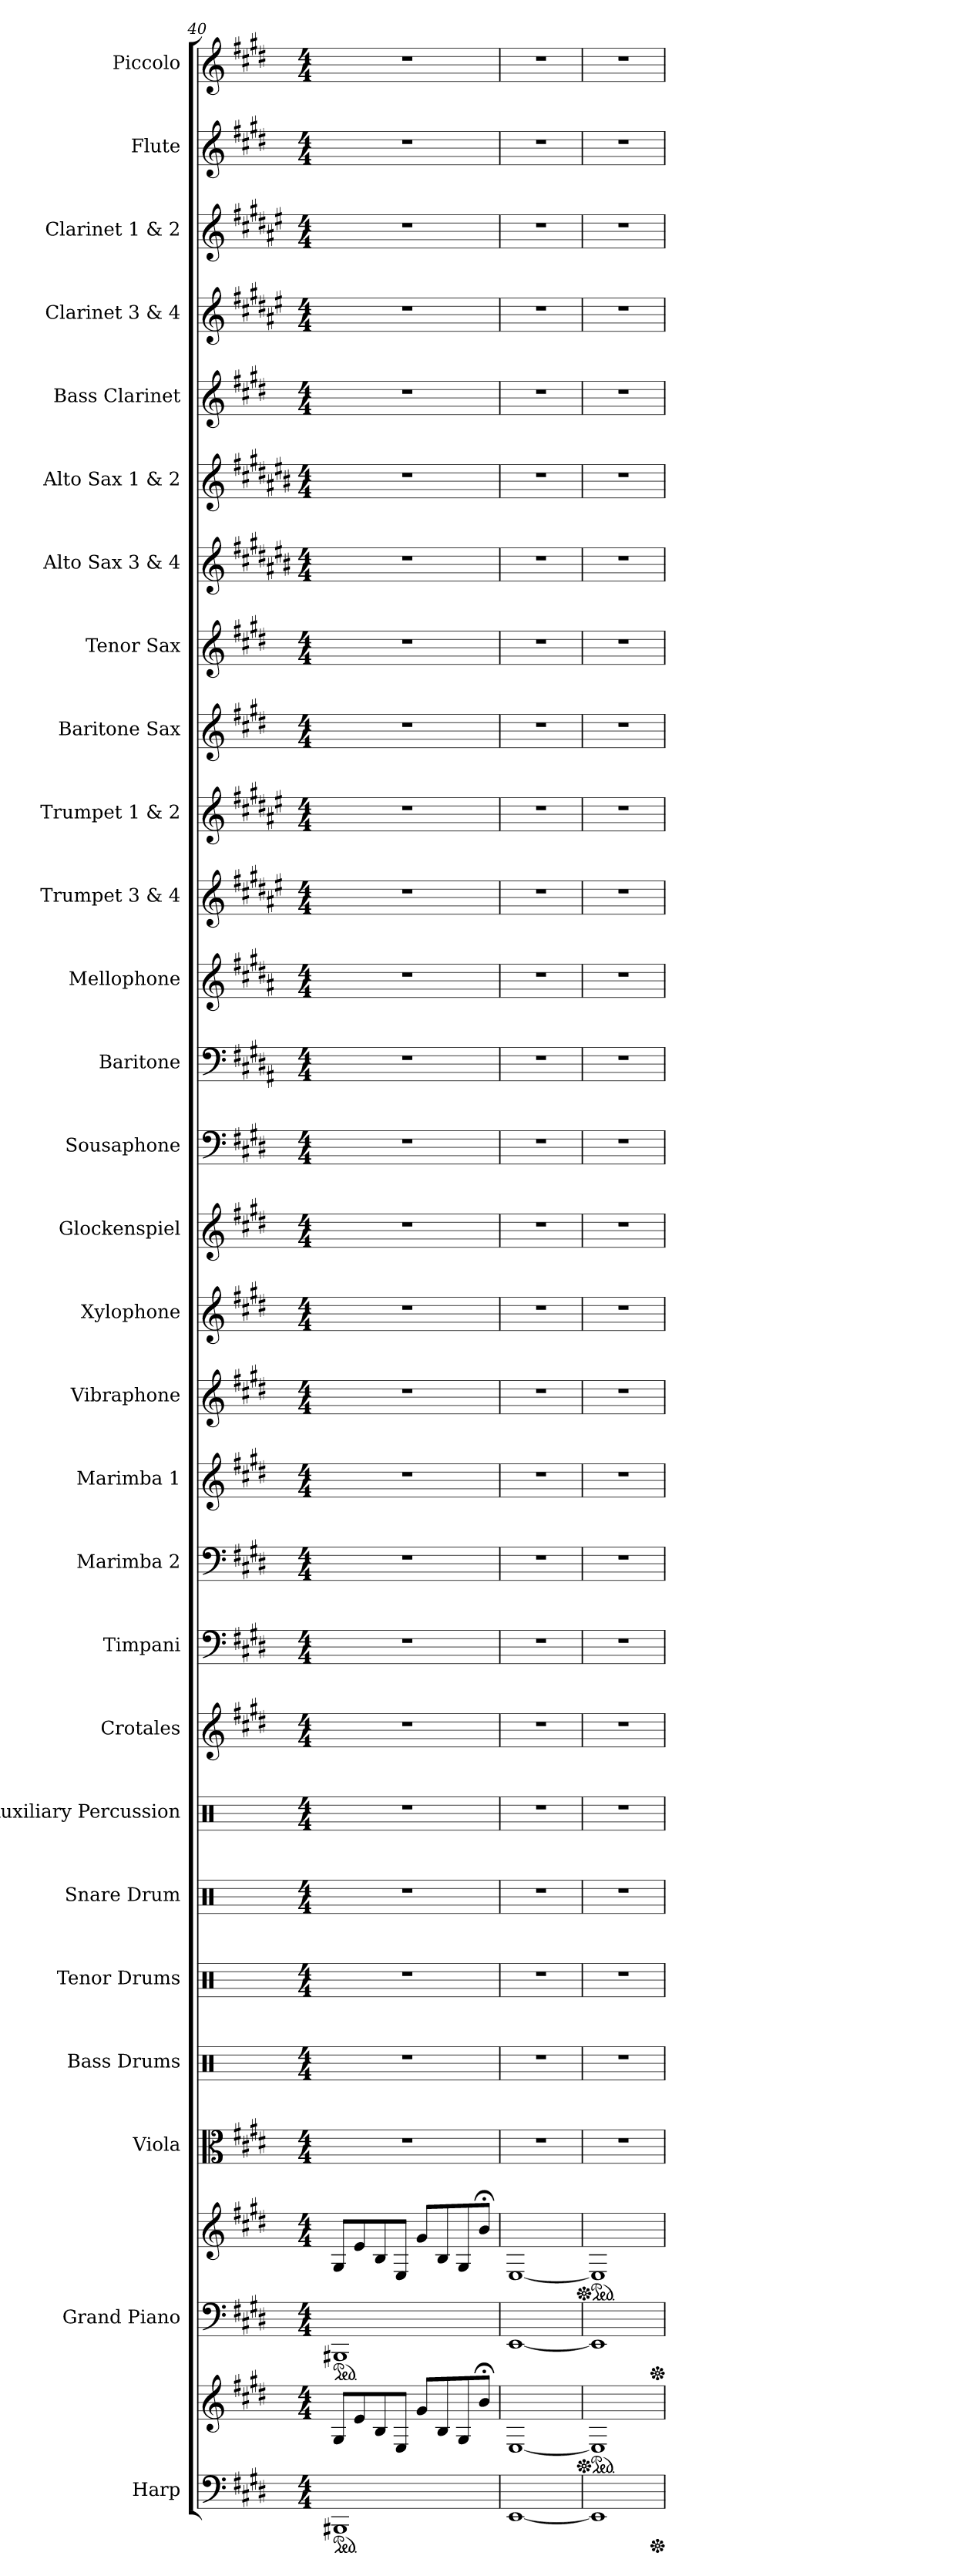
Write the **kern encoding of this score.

**kern	**kern	**kern	**kern	**kern	**kern	**kern	**kern	**kern	**kern	**kern	**kern	**kern	**kern	**kern	**kern	**kern	**kern	**kern	**kern	**kern	**kern	**kern	**kern	**kern	**kern	**kern	**kern	**kern	**kern
*part28	*part28	*part27	*part27	*part26	*part25	*part24	*part23	*part22	*part21	*part20	*part19	*part18	*part17	*part16	*part15	*part14	*part13	*part12	*part11	*part10	*part9	*part8	*part7	*part6	*part5	*part4	*part3	*part2	*part1
*staff30	*staff29	*staff28	*staff27	*staff26	*staff25	*staff24	*staff23	*staff22	*staff21	*staff20	*staff19	*staff18	*staff17	*staff16	*staff15	*staff14	*staff13	*staff12	*staff11	*staff10	*staff9	*staff8	*staff7	*staff6	*staff5	*staff4	*staff3	*staff2	*staff1
*I"Harp	*	*I"Grand Piano	*	*I"Viola	*I"Bass Drums	*I"Tenor Drums	*I"Snare Drum	*I"Auxiliary Percussion	*I"Crotales	*I"Timpani	*I"Marimba 2	*I"Marimba 1	*I"Vibraphone	*I"Xylophone	*I"Glockenspiel	*I"Sousaphone	*I"Baritone	*I"Mellophone	*I"Trumpet 3 &amp; 4	*I"Trumpet 1 &amp; 2	*I"Baritone Sax	*I"Tenor Sax	*I"Alto Sax 3 &amp; 4	*I"Alto Sax 1 &amp; 2	*I"Bass Clarinet	*I"Clarinet 3 &amp; 4	*I"Clarinet 1 &amp; 2	*I"Flute	*I"Piccolo
*I'Hrp.	*	*I'Pno.	*	*I'Vla.	*I'B.D.	*I'T.D.	*I'S.D.	*I'Aux. Perc.	*I'Cro.	*I'Timp.	*I'Mrm. 2	*I'Mrm. 1	*I'Vib.	*I'Xyl.	*I'Glk.	*	*I'Bar.	*I'Mph.	*I'Tpt. 3&amp;4	*I'Tpt. 1&amp;2	*I'Bari. Sax.	*I'T. Sax.	*I'A. Sax. 3&amp;4	*I'A. Sax. 1&amp;2	*I'B. Cl.	*I'Cl. 3&amp;4	*I'Cl. 1&amp;2	*I'Fl.	*I'Picc.
*clefF4	*clefG2	*clefF4	*clefG2	*clefC3	*clefX	*clefX	*clefX	*clefX	*clefG2	*clefF4	*clefF4	*clefG2	*clefG2	*clefG2	*clefG2	*clefF4	*clefF4	*clefG2	*clefG2	*clefG2	*clefG2	*clefG2	*clefG2	*clefG2	*clefG2	*clefG2	*clefG2	*clefG2	*clefG2
*	*	*	*	*	*	*	*	*	*ITrd-14c-24	*	*	*	*	*ITrd-7c-12	*ITrd-14c-24	*	*ITrd4c7	*ITrd4c7	*ITrd1c2	*ITrd1c2	*ITrd12c21	*ITrd8c14	*ITrd5c9	*ITrd5c9	*ITrd8c14	*ITrd1c2	*ITrd1c2	*	*ITrd-7c-12
*k[f#c#g#d#]	*k[f#c#g#d#]	*k[f#c#g#d#]	*k[f#c#g#d#]	*k[f#c#g#d#]	*k[]	*k[]	*k[]	*k[]	*k[f#c#g#d#]	*k[f#c#g#d#]	*k[f#c#g#d#]	*k[f#c#g#d#]	*k[f#c#g#d#]	*k[f#c#g#d#]	*k[f#c#g#d#]	*k[f#c#g#d#]	*k[f#c#g#d#]	*k[f#c#g#d#]	*k[f#c#g#d#]	*k[f#c#g#d#]	*k[f#c#g#d#]	*k[f#c#g#d#]	*k[f#c#g#d#]	*k[f#c#g#d#]	*k[f#c#g#d#]	*k[f#c#g#d#]	*k[f#c#g#d#]	*k[f#c#g#d#]	*k[f#c#g#d#]
*M4/4	*M4/4	*M4/4	*M4/4	*M4/4	*M4/4	*M4/4	*M4/4	*M4/4	*M4/4	*M4/4	*M4/4	*M4/4	*M4/4	*M4/4	*M4/4	*M4/4	*M4/4	*M4/4	*M4/4	*M4/4	*M4/4	*M4/4	*M4/4	*M4/4	*M4/4	*M4/4	*M4/4	*M4/4	*M4/4
*ped	*	*	*	*	*	*	*	*	*	*	*	*	*	*	*	*	*	*	*	*	*	*	*	*	*	*	*	*	*
*	*	*ped	*	*	*	*	*	*	*	*	*	*	*	*	*	*	*	*	*	*	*	*	*	*	*	*	*	*	*
=40	=40	=40	=40	=40	=40	=40	=40	=40	=40	=40	=40	=40	=40	=40	=40	=40	=40	=40	=40	=40	=40	=40	=40	=40	=40	=40	=40	=40	=40
1BBB#X	8G#/L	1BBB#X	8G#/L	1r	1r	1r	1r	1r	1r	1r	1r	1r	1r	1r	1r	1r	1r	1r	1r	1r	1r	1r	1r	1r	1r	1r	1r	1r	1r
.	8e/	.	8e/	.	.	.	.	.	.	.	.	.	.	.	.	.	.	.	.	.	.	.	.	.	.	.	.	.	.
.	8B/	.	8B/	.	.	.	.	.	.	.	.	.	.	.	.	.	.	.	.	.	.	.	.	.	.	.	.	.	.
.	8E/J	.	8E/J	.	.	.	.	.	.	.	.	.	.	.	.	.	.	.	.	.	.	.	.	.	.	.	.	.	.
.	8g#/L	.	8g#/L	.	.	.	.	.	.	.	.	.	.	.	.	.	.	.	.	.	.	.	.	.	.	.	.	.	.
.	8B/	.	8B/	.	.	.	.	.	.	.	.	.	.	.	.	.	.	.	.	.	.	.	.	.	.	.	.	.	.
.	8G#/	.	8G#/	.	.	.	.	.	.	.	.	.	.	.	.	.	.	.	.	.	.	.	.	.	.	.	.	.	.
.	8b;</J	.	8b;</J	.	.	.	.	.	.	.	.	.	.	.	.	.	.	.	.	.	.	.	.	.	.	.	.	.	.
=41	=41	=41	=41	=41	=41	=41	=41	=41	=41	=41	=41	=41	=41	=41	=41	=41	=41	=41	=41	=41	=41	=41	=41	=41	=41	=41	=41	=41	=41
*	*	*	*	*	*	*	*	*	*	*	*	*	*	*	*	*	*	*	*	*	*	*	*	*	*	*	*	*	*MM85
[1EE	[1E	[1EE	[1E	1r	1r	1r	1r	1r	1r	1r	1r	1r	1r	1r	1r	1r	1r	1r	1r	1r	1r	1r	1r	1r	1r	1r	1r	1r	1r
=42	=42	=42	=42	=42	=42	=42	=42	=42	=42	=42	=42	=42	=42	=42	=42	=42	=42	=42	=42	=42	=42	=42	=42	=42	=42	=42	=42	=42	=42
*	*Xped	*	*	*	*	*	*	*	*	*	*	*	*	*	*	*	*	*	*	*	*	*	*	*	*	*	*	*	*
*	*ped	*	*	*	*	*	*	*	*	*	*	*	*	*	*	*	*	*	*	*	*	*	*	*	*	*	*	*	*
*	*	*	*Xped	*	*	*	*	*	*	*	*	*	*	*	*	*	*	*	*	*	*	*	*	*	*	*	*	*	*
*	*	*	*ped	*	*	*	*	*	*	*	*	*	*	*	*	*	*	*	*	*	*	*	*	*	*	*	*	*	*
1EE]	1E]	1EE]	1E]	1r	1r	1r	1r	1r	1r	1r	1r	1r	1r	1r	1r	1r	1r	1r	1r	1r	1r	1r	1r	1r	1r	1r	1r	1r	1r
*Xped	*	*	*	*	*	*	*	*	*	*	*	*	*	*	*	*	*	*	*	*	*	*	*	*	*	*	*	*	*
*	*	*Xped	*	*	*	*	*	*	*	*	*	*	*	*	*	*	*	*	*	*	*	*	*	*	*	*	*	*	*
=	=	=	=	=	=	=	=	=	=	=	=	=	=	=	=	=	=	=	=	=	=	=	=	=	=	=	=	=	=
*-	*-	*-	*-	*-	*-	*-	*-	*-	*-	*-	*-	*-	*-	*-	*-	*-	*-	*-	*-	*-	*-	*-	*-	*-	*-	*-	*-	*-	*-
